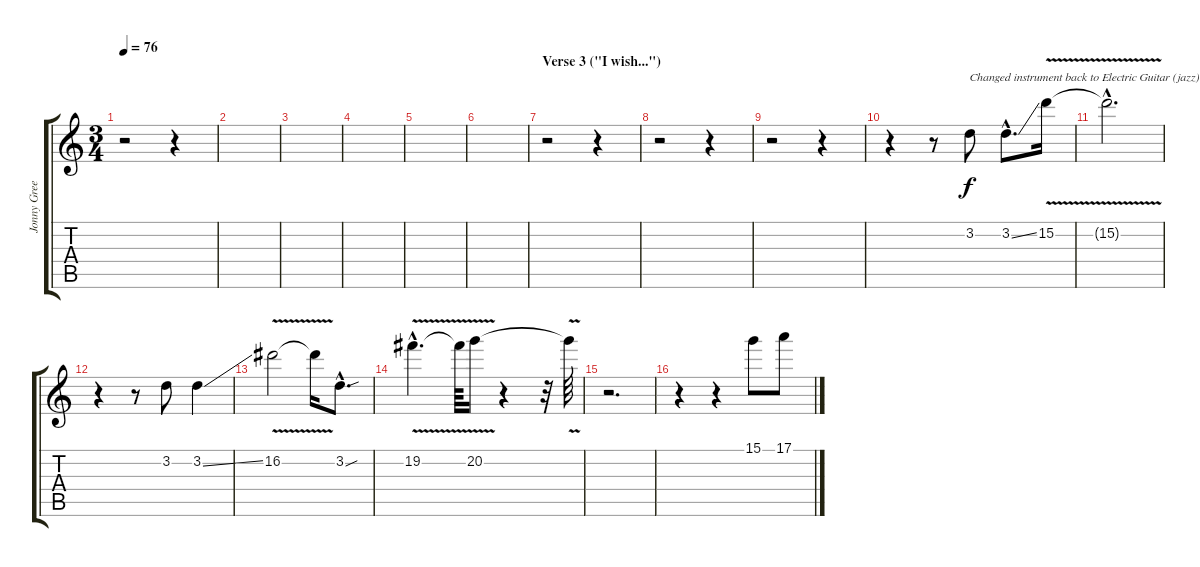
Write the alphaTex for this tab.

\track ("Jonny Greenwood (left)" "Jonny Gree") {instrument electricguitarjazz}
\staff {score tabs}
\tuning (E4 B3 G3 D3 A2 E2) {hide}
\ts (3 4)
\tempo 76
\clef g2
\ks c
r.2{dy f} r.4 |
|
|
|
|
|
\section ("" "Verse 3 (\"I wish...\")")
r.2 r.4 |
r.2 r.4 |
r.2 r.4 |
r.4 r.8 3.2.8{txt "Changed instrument back to Electric Guitar (jazz)" instrument electricguitarjazz} 3.2{ss hac}.8{d} 15.2{v}.16 |
15.2{hac t}.2{d} |
r.4 r.8 3.2.8 3.2{ss}.4 |
16.2{v}.2 16.2{t}.16 3.2{sou hac}.8{d} |
19.2{v hac}.4{d} 19.2{t}.64 20.2{v}.16 r.4 r.32 20.2{t}.64 |
r.2{d} |
r.4 r.4 15.1.8 17.1.8
